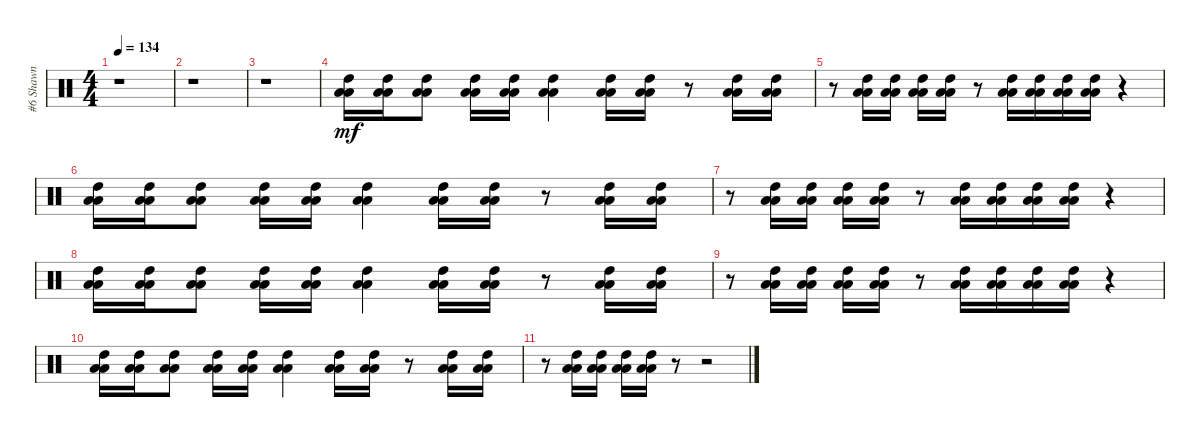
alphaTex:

\track ("#6 Shawn" "#6 Shawn") {instrument percussion}
\staff {score}
\articulation defaults
\ts (4 4)
\tempo 134
\clef neutral
\ks c
r.1{dy mf} |
r.1 |
r.1 |
("High Tom (hit)" "Low Tom (hit)" "Low Floor Tom (hit)").16 ("High Tom (hit)" "Low Tom (hit)" "Low Floor Tom (hit)").16 ("High Tom (hit)" "Low Tom (hit)" "Low Floor Tom (hit)").8 ("High Tom (hit)" "Low Tom (hit)" "Low Floor Tom (hit)").16 ("High Tom (hit)" "Low Tom (hit)" "Low Floor Tom (hit)").16 ("High Tom (hit)" "Low Tom (hit)" "Low Floor Tom (hit)").4 ("High Tom (hit)" "Low Tom (hit)" "Low Floor Tom (hit)").16 ("High Tom (hit)" "Low Tom (hit)" "Low Floor Tom (hit)").16 r.8 ("High Tom (hit)" "Low Tom (hit)" "Low Floor Tom (hit)").16 ("High Tom (hit)" "Low Tom (hit)" "Low Floor Tom (hit)").16 |
r.8 ("High Tom (hit)" "Low Tom (hit)" "Low Floor Tom (hit)").16 ("High Tom (hit)" "Low Tom (hit)" "Low Floor Tom (hit)").16 ("High Tom (hit)" "Low Tom (hit)" "Low Floor Tom (hit)").16 ("High Tom (hit)" "Low Tom (hit)" "Low Floor Tom (hit)").16 r.8 ("High Tom (hit)" "Low Tom (hit)" "Low Floor Tom (hit)").16 ("High Tom (hit)" "Low Tom (hit)" "Low Floor Tom (hit)").16 ("High Tom (hit)" "Low Tom (hit)" "Low Floor Tom (hit)").16 ("High Tom (hit)" "Low Tom (hit)" "Low Floor Tom (hit)").16 r.4 |
("High Tom (hit)" "Low Tom (hit)" "Low Floor Tom (hit)").16 ("High Tom (hit)" "Low Tom (hit)" "Low Floor Tom (hit)").16 ("High Tom (hit)" "Low Tom (hit)" "Low Floor Tom (hit)").8 ("High Tom (hit)" "Low Tom (hit)" "Low Floor Tom (hit)").16 ("High Tom (hit)" "Low Tom (hit)" "Low Floor Tom (hit)").16 ("High Tom (hit)" "Low Tom (hit)" "Low Floor Tom (hit)").4 ("High Tom (hit)" "Low Tom (hit)" "Low Floor Tom (hit)").16 ("High Tom (hit)" "Low Tom (hit)" "Low Floor Tom (hit)").16 r.8 ("High Tom (hit)" "Low Tom (hit)" "Low Floor Tom (hit)").16 ("High Tom (hit)" "Low Tom (hit)" "Low Floor Tom (hit)").16 |
r.8 ("High Tom (hit)" "Low Tom (hit)" "Low Floor Tom (hit)").16 ("High Tom (hit)" "Low Tom (hit)" "Low Floor Tom (hit)").16 ("High Tom (hit)" "Low Tom (hit)" "Low Floor Tom (hit)").16 ("High Tom (hit)" "Low Tom (hit)" "Low Floor Tom (hit)").16 r.8 ("High Tom (hit)" "Low Tom (hit)" "Low Floor Tom (hit)").16 ("High Tom (hit)" "Low Tom (hit)" "Low Floor Tom (hit)").16 ("High Tom (hit)" "Low Tom (hit)" "Low Floor Tom (hit)").16 ("High Tom (hit)" "Low Tom (hit)" "Low Floor Tom (hit)").16 r.4 |
("High Tom (hit)" "Low Tom (hit)" "Low Floor Tom (hit)").16 ("High Tom (hit)" "Low Tom (hit)" "Low Floor Tom (hit)").16 ("High Tom (hit)" "Low Tom (hit)" "Low Floor Tom (hit)").8 ("High Tom (hit)" "Low Tom (hit)" "Low Floor Tom (hit)").16 ("High Tom (hit)" "Low Tom (hit)" "Low Floor Tom (hit)").16 ("High Tom (hit)" "Low Tom (hit)" "Low Floor Tom (hit)").4 ("High Tom (hit)" "Low Tom (hit)" "Low Floor Tom (hit)").16 ("High Tom (hit)" "Low Tom (hit)" "Low Floor Tom (hit)").16 r.8 ("High Tom (hit)" "Low Tom (hit)" "Low Floor Tom (hit)").16 ("High Tom (hit)" "Low Tom (hit)" "Low Floor Tom (hit)").16 |
r.8 ("High Tom (hit)" "Low Tom (hit)" "Low Floor Tom (hit)").16 ("High Tom (hit)" "Low Tom (hit)" "Low Floor Tom (hit)").16 ("High Tom (hit)" "Low Tom (hit)" "Low Floor Tom (hit)").16 ("High Tom (hit)" "Low Tom (hit)" "Low Floor Tom (hit)").16 r.8 ("High Tom (hit)" "Low Tom (hit)" "Low Floor Tom (hit)").16 ("High Tom (hit)" "Low Tom (hit)" "Low Floor Tom (hit)").16 ("High Tom (hit)" "Low Tom (hit)" "Low Floor Tom (hit)").16 ("High Tom (hit)" "Low Tom (hit)" "Low Floor Tom (hit)").16 r.4 |
("High Tom (hit)" "Low Tom (hit)" "Low Floor Tom (hit)").16 ("High Tom (hit)" "Low Tom (hit)" "Low Floor Tom (hit)").16 ("High Tom (hit)" "Low Tom (hit)" "Low Floor Tom (hit)").8 ("High Tom (hit)" "Low Tom (hit)" "Low Floor Tom (hit)").16 ("High Tom (hit)" "Low Tom (hit)" "Low Floor Tom (hit)").16 ("High Tom (hit)" "Low Tom (hit)" "Low Floor Tom (hit)").4 ("High Tom (hit)" "Low Tom (hit)" "Low Floor Tom (hit)").16 ("High Tom (hit)" "Low Tom (hit)" "Low Floor Tom (hit)").16 r.8 ("High Tom (hit)" "Low Tom (hit)" "Low Floor Tom (hit)").16 ("High Tom (hit)" "Low Tom (hit)" "Low Floor Tom (hit)").16 |
r.8 ("High Tom (hit)" "Low Tom (hit)" "Low Floor Tom (hit)").16 ("High Tom (hit)" "Low Tom (hit)" "Low Floor Tom (hit)").16 ("High Tom (hit)" "Low Tom (hit)" "Low Floor Tom (hit)").16 ("High Tom (hit)" "Low Tom (hit)" "Low Floor Tom (hit)").16 r.8 r.2
